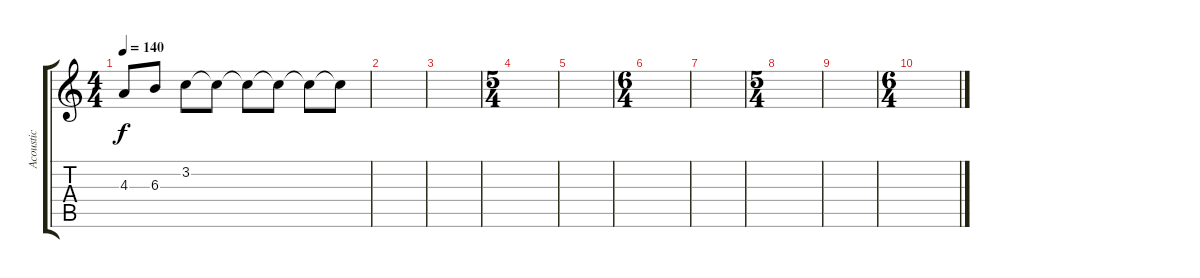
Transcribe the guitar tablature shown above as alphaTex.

\track ("Acoustic" "Acoustic") {instrument acousticguitarsteel}
\staff {score tabs}
\tuning (D4 A3 F3 C3 G2 D2) {hide}
\ts (4 4)
\tempo 140
\clef g2
\ks c
4.3.8{dy f} 6.3.8 3.2.8 3.2{t}.8 3.2{t}.8 3.2{t}.8 3.2{t}.8 3.2{t}.8 |
|
|
\ts (5 4)
|
|
\ts (6 4)
|
|
\ts (5 4)
|
|
\ts (6 4)
